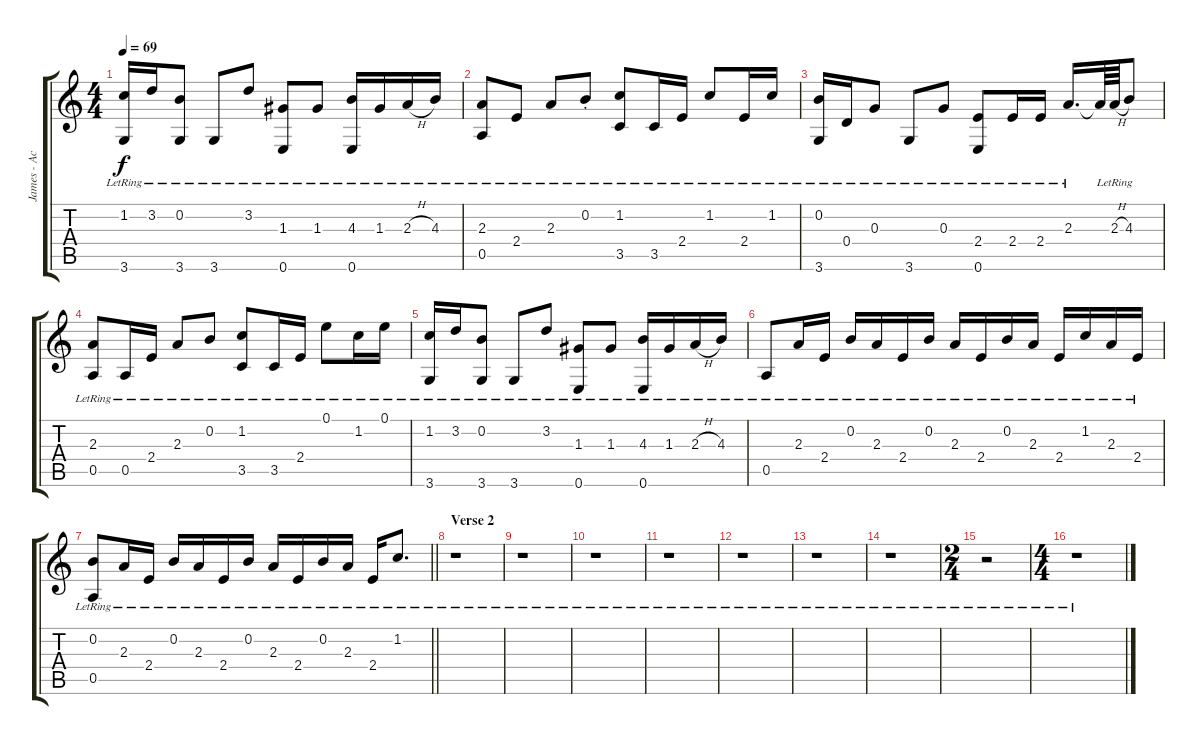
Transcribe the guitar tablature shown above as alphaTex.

\track ("James - Acoustic" "James - Ac") {instrument acousticguitarnylon}
\staff {score tabs}
\tuning (E4 B3 G3 D3 A2 E2) {hide}
\ts (4 4)
\tempo 69
\clef g2
\ks c
(1.2{lr} 3.6{lr}).16{dy f} 3.2{lr}.16 (0.2{lr} 3.6{lr}).8 3.6{lr}.8 3.2{lr}.8 (1.3{lr} 0.6{lr}).8 1.3{lr}.8 (4.3{lr} 0.6{lr}).16 1.3{lr}.16 2.3{h lr}.16 4.3{lr}.16 |
(2.3{lr} 0.5{lr}).8 2.4{lr}.8 2.3{lr}.8 0.2{st lr}.8 (1.2{lr} 3.5{lr}).8 3.5{lr}.16 2.4{lr}.16 1.2{lr}.8 2.4{lr}.16 1.2{lr}.16 |
(0.2{lr} 3.6{lr}).16 0.4{lr}.16 0.3{lr}.8 3.6{lr}.8 0.3{lr}.8 (2.4{lr} 0.6{lr}).8 2.4{lr}.16 2.4{lr}.16 2.3{lr}.16{d} 2.3{t}.64 2.3{h lr}.64 4.3{lr}.8 |
(2.3{lr} 0.5{lr}).8 0.5{lr}.16 2.4{lr}.16 2.3{lr}.8 0.2{lr}.8 (1.2{lr} 3.5{lr}).8 3.5{lr}.16 2.4{lr}.16 0.1{lr}.8 1.2{lr}.16 0.1{lr}.16 |
(1.2{lr} 3.6{lr}).16 3.2{lr}.16 (0.2{lr} 3.6{lr}).8 3.6{lr}.8 3.2{lr}.8 (1.3{lr} 0.6{lr}).8 1.3{lr}.8 (4.3{lr} 0.6{lr}).16 1.3{lr}.16 2.3{h lr}.16 4.3{lr}.16 |
0.5{lr}.8 2.3{lr}.16 2.4{lr}.16 0.2{lr}.16 2.3{lr}.16 2.4{lr}.16 0.2{lr}.16 2.3{lr}.16 2.4{lr}.16 0.2{lr}.16 2.3{lr}.16 2.4{lr}.16 1.2{lr}.16 2.3{lr}.16 2.4{lr}.16 |
\barLineRight lightlight
(0.2{lr} 0.5{lr}).8 2.3{lr}.16 2.4{lr}.16 0.2{lr}.16 2.3{lr}.16 2.4{lr}.16 0.2{lr}.16 2.3{lr}.16 2.4{lr}.16 0.2{lr}.16 2.3{lr}.16 2.4{lr}.16 1.2{lr}.8{d} |
\section ("" "Verse 2")
r.1 |
r.1 |
r.1 |
r.1 |
r.1 |
r.1 |
r.1 |
\ts (2 4)
r.2 |
\ts (4 4)
r.1
